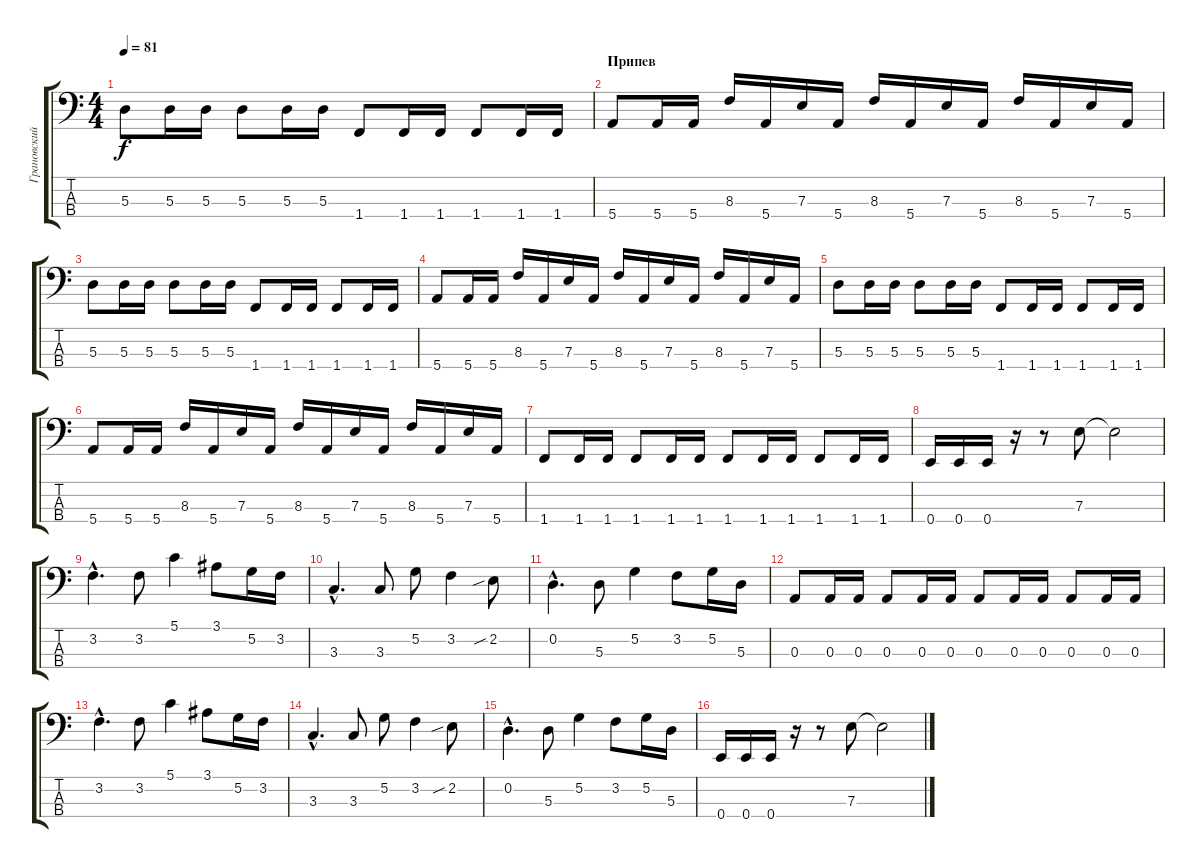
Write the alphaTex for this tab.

\track ("Грановский" "Грановский") {instrument electricbassfinger}
\staff {score tabs}
\tuning (G2 D2 A1 E1) {hide}
\ts (4 4)
\tempo 81
\clef f4
\ks c
5.3.8{dy f} 5.3.16 5.3.16 5.3.8 5.3.16 5.3.16 1.4.8 1.4.16 1.4.16 1.4.8 1.4.16 1.4.16 |
\section ("" "Припев")
5.4.8 5.4.16 5.4.16 8.3.16 5.4.16 7.3.16 5.4.16 8.3.16 5.4.16 7.3.16 5.4.16 8.3.16 5.4.16 7.3.16 5.4.16 |
5.3.8 5.3.16 5.3.16 5.3.8 5.3.16 5.3.16 1.4.8 1.4.16 1.4.16 1.4.8 1.4.16 1.4.16 |
5.4.8 5.4.16 5.4.16 8.3.16 5.4.16 7.3.16 5.4.16 8.3.16 5.4.16 7.3.16 5.4.16 8.3.16 5.4.16 7.3.16 5.4.16 |
5.3.8 5.3.16 5.3.16 5.3.8 5.3.16 5.3.16 1.4.8 1.4.16 1.4.16 1.4.8 1.4.16 1.4.16 |
5.4.8 5.4.16 5.4.16 8.3.16 5.4.16 7.3.16 5.4.16 8.3.16 5.4.16 7.3.16 5.4.16 8.3.16 5.4.16 7.3.16 5.4.16 |
1.4.8 1.4.16 1.4.16 1.4.8 1.4.16 1.4.16 1.4.8 1.4.16 1.4.16 1.4.8 1.4.16 1.4.16 |
0.4.16 0.4.16 0.4.16 r.16 r.8 7.3.8 7.3{t}.2 |
3.2{hac}.4{d} 3.2.8 5.1.4 3.1.8 5.2.16 3.2.16 |
3.3{hac}.4{d} 3.3.8 5.2.8 3.2.4 2.2{sib}.8 |
0.2{hac}.4{d} 5.3.8 5.2.4 3.2.8 5.2.16 5.3.16 |
0.3.8 0.3.16 0.3.16 0.3.8 0.3.16 0.3.16 0.3.8 0.3.16 0.3.16 0.3.8 0.3.16 0.3.16 |
3.2{hac}.4{d} 3.2.8 5.1.4 3.1.8 5.2.16 3.2.16 |
3.3{hac}.4{d} 3.3.8 5.2.8 3.2.4 2.2{sib}.8 |
0.2{hac}.4{d} 5.3.8 5.2.4 3.2.8 5.2.16 5.3.16 |
0.4.16 0.4.16 0.4.16 r.16 r.8 7.3.8 7.3{t}.2
